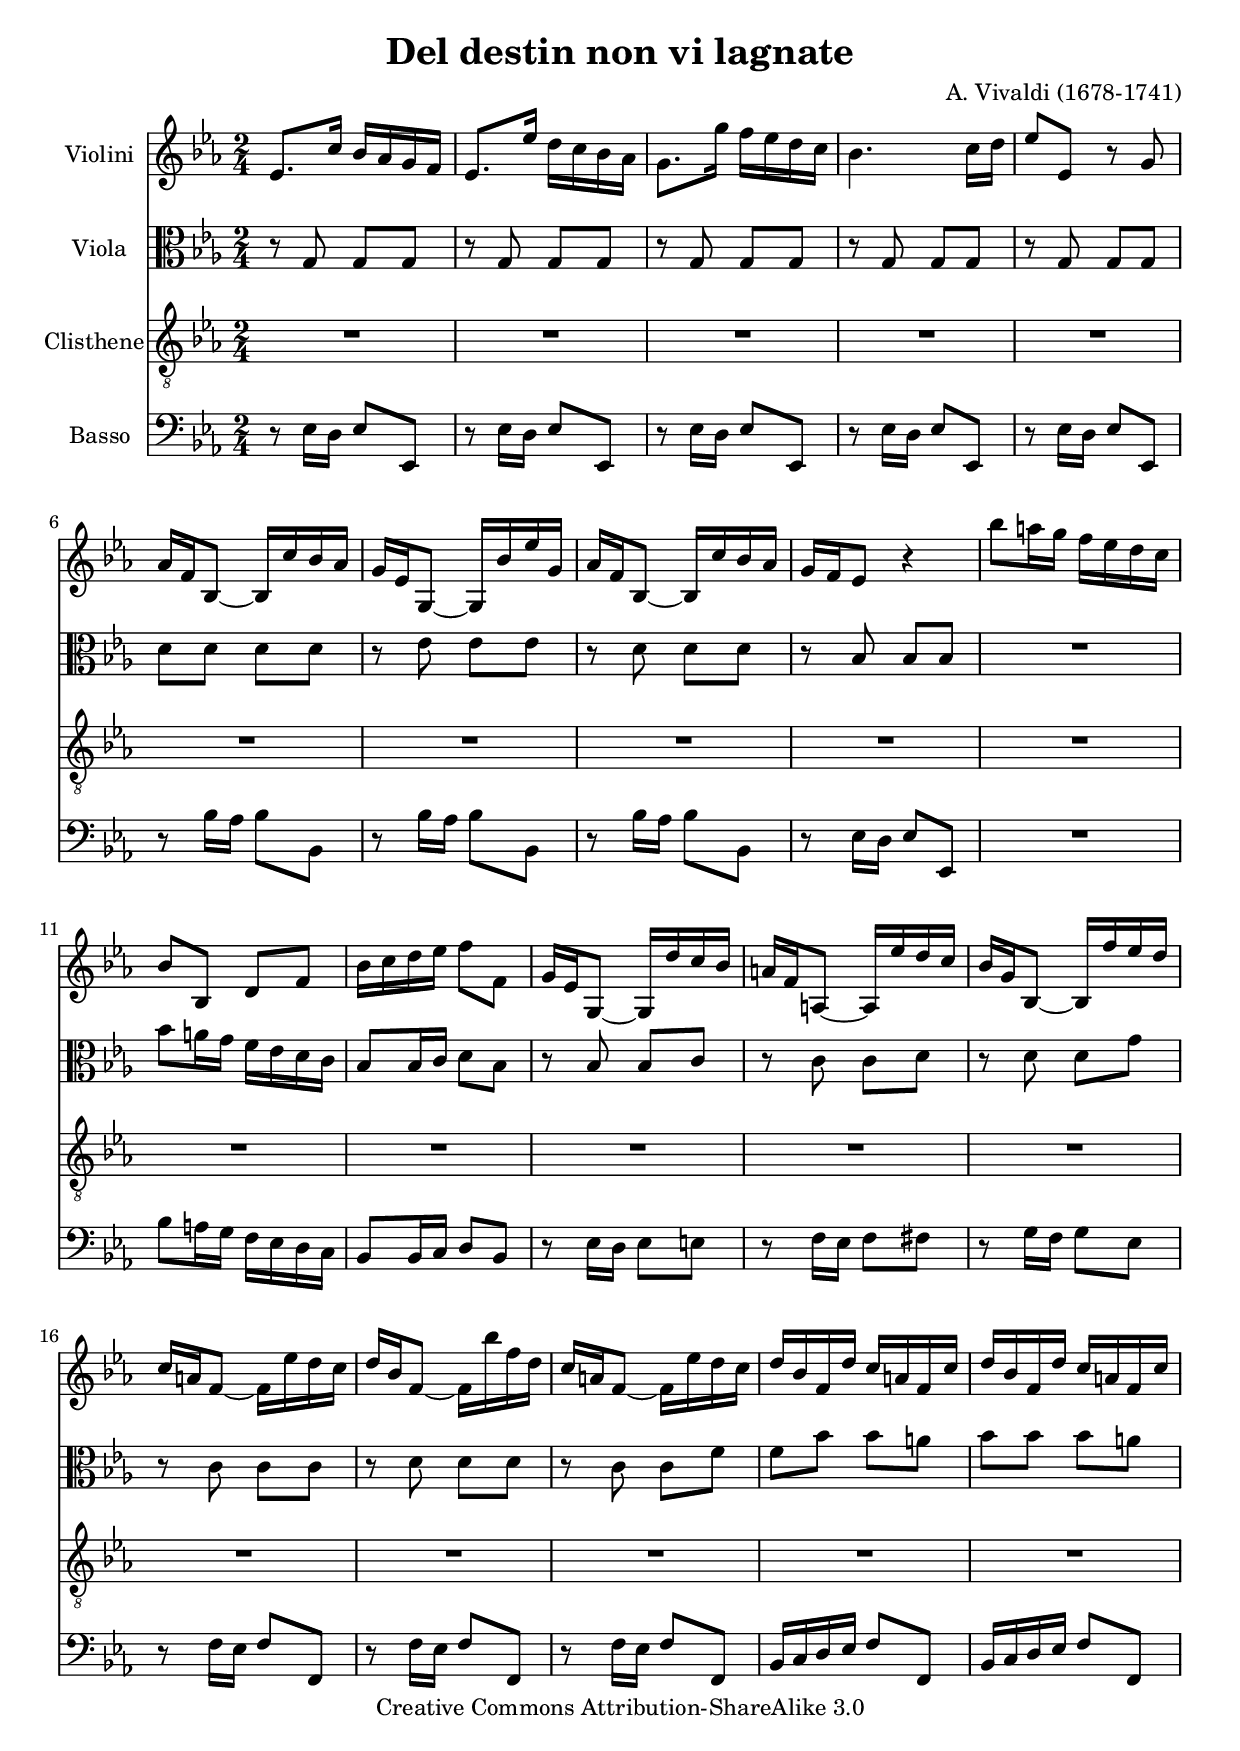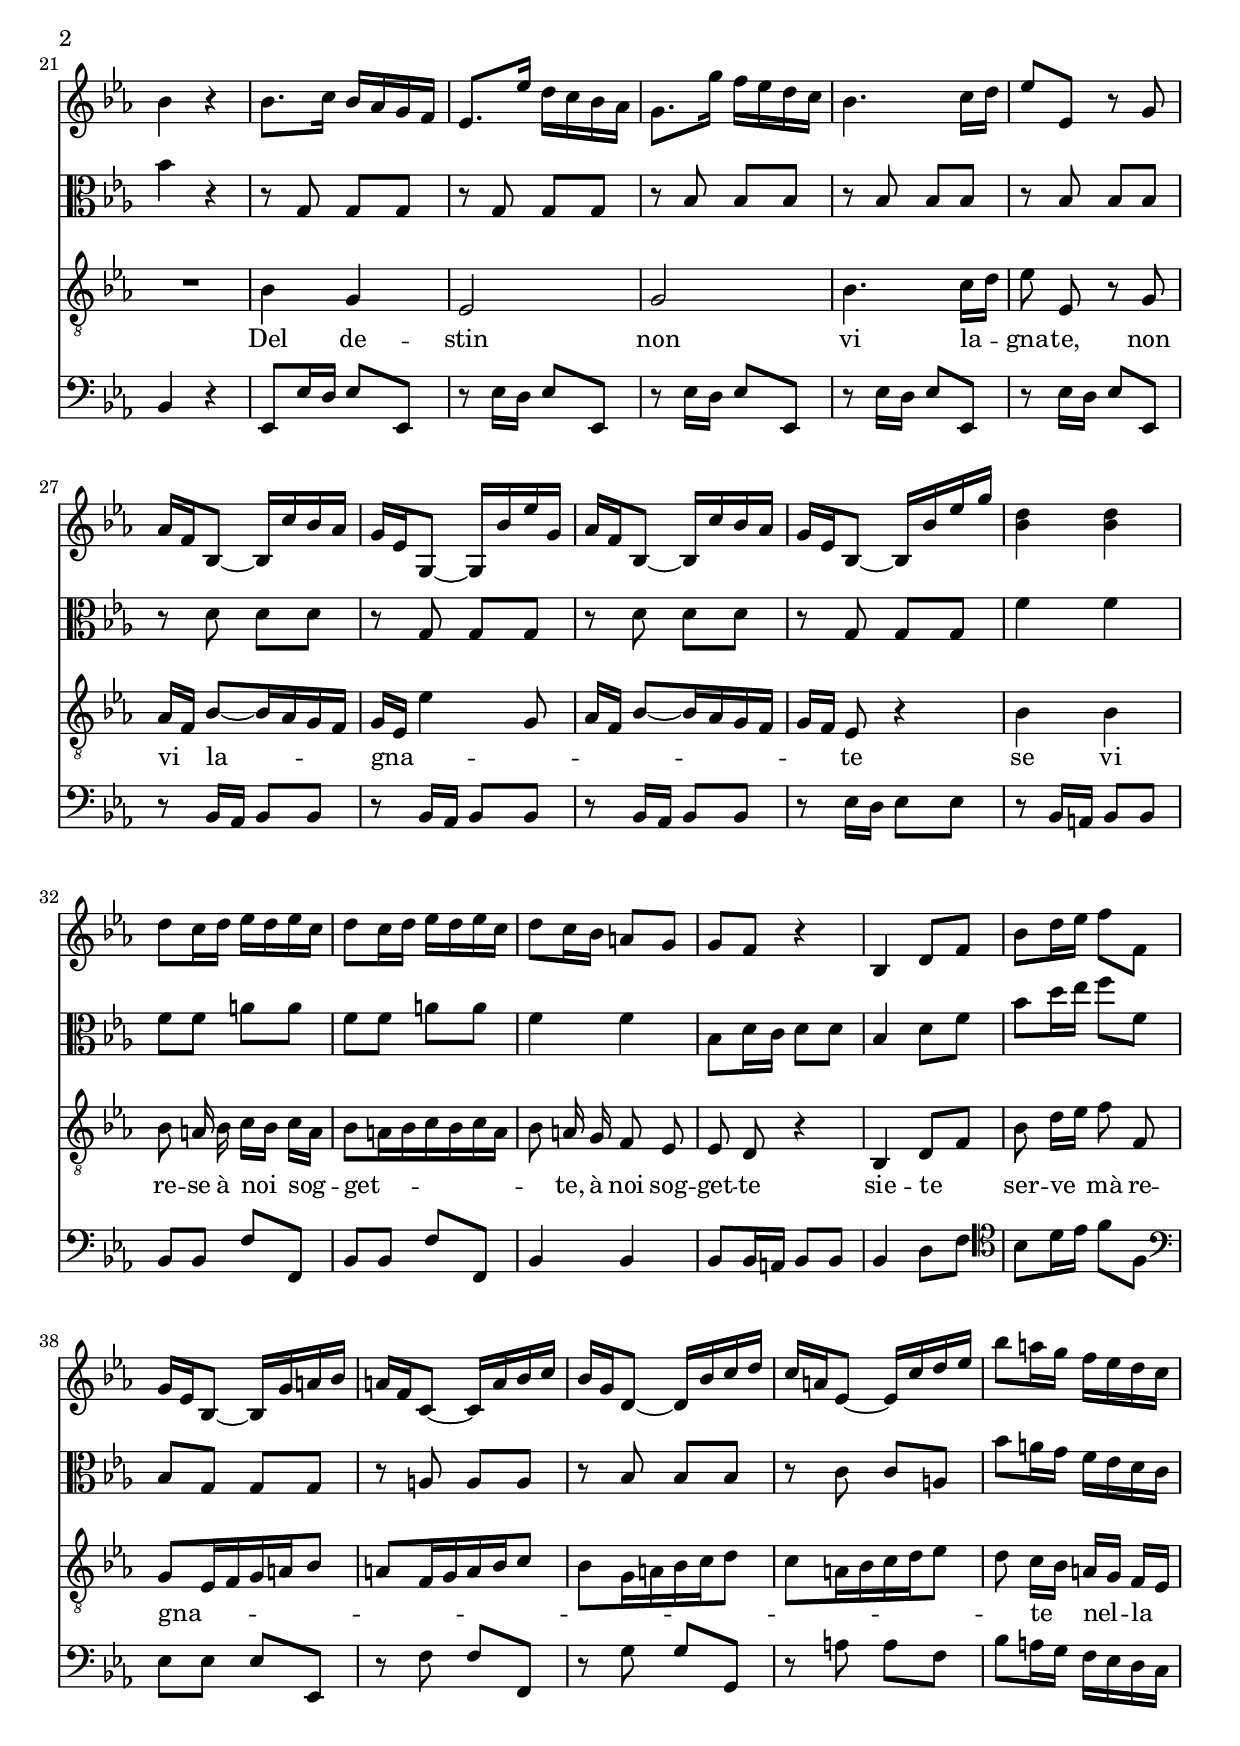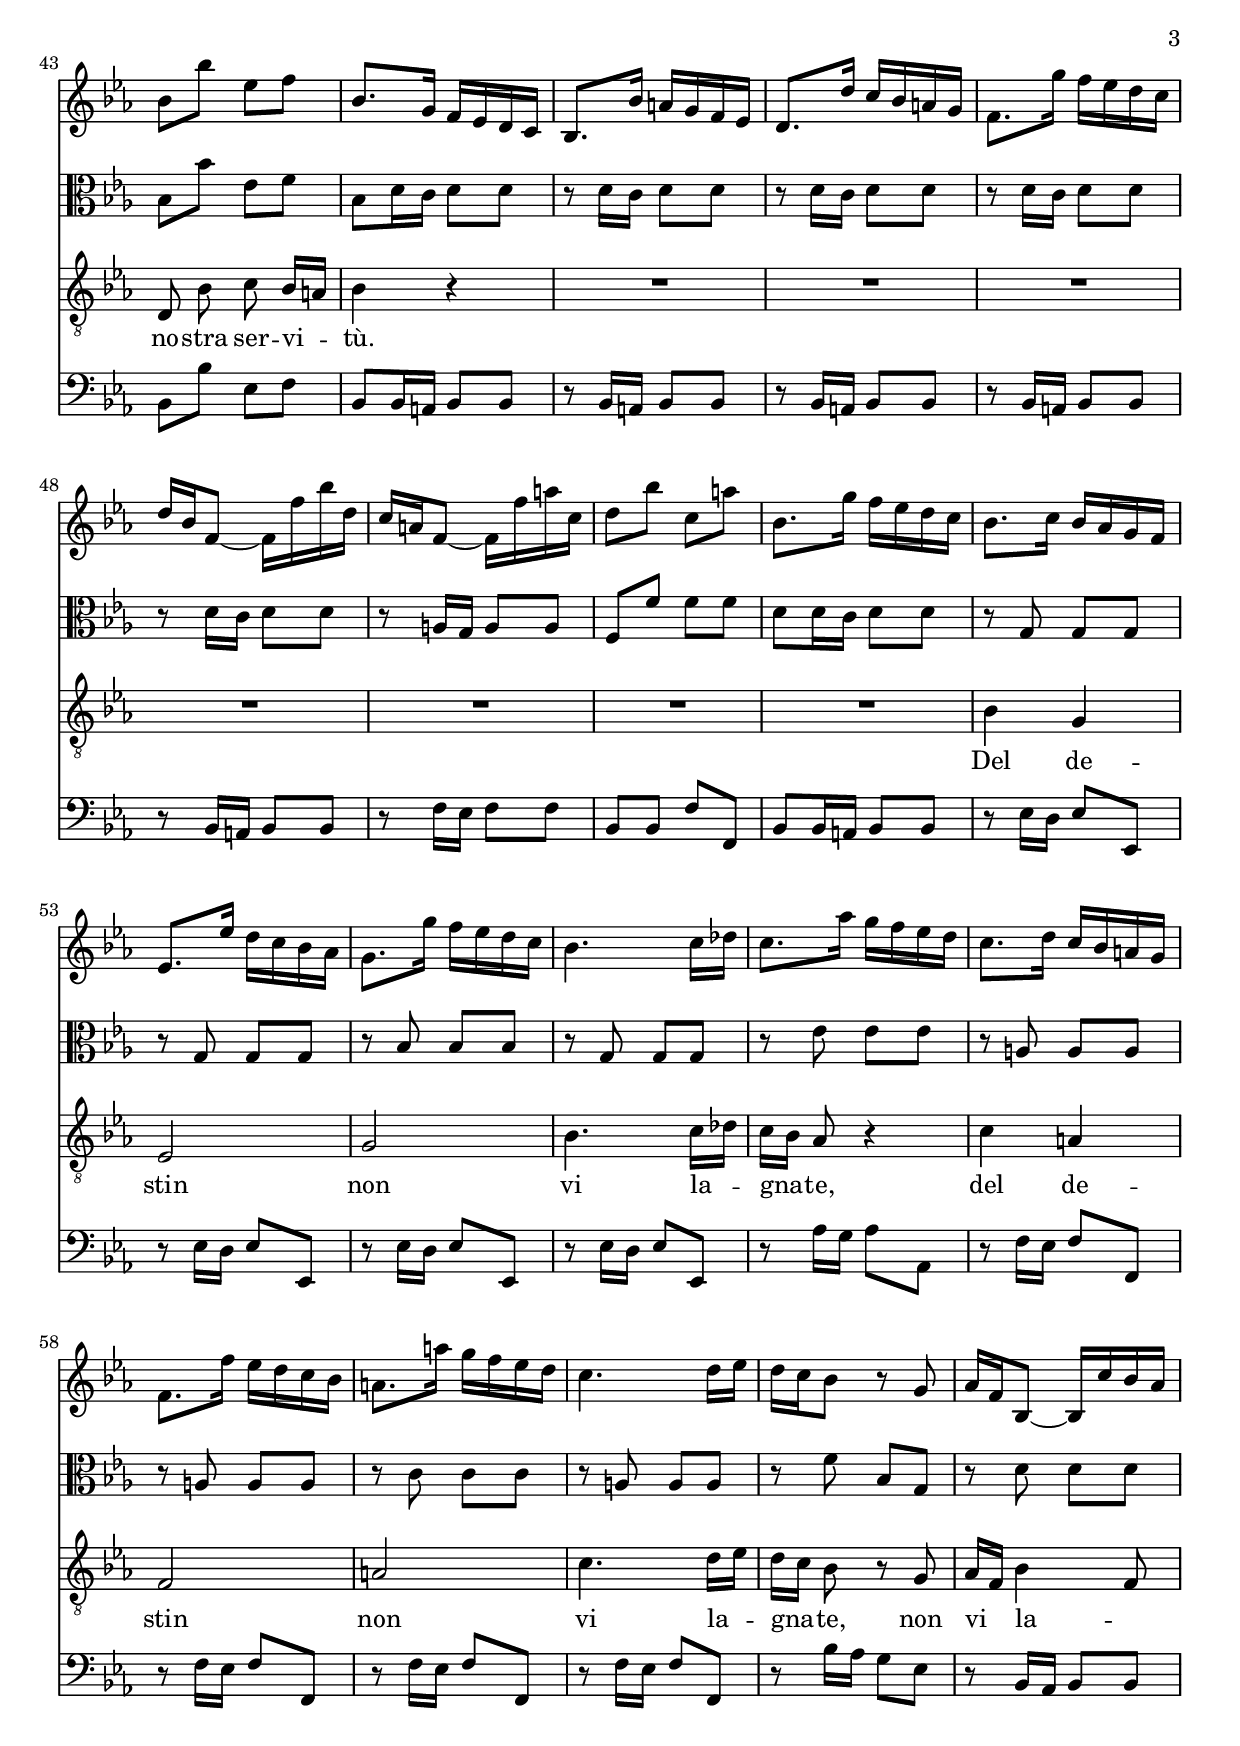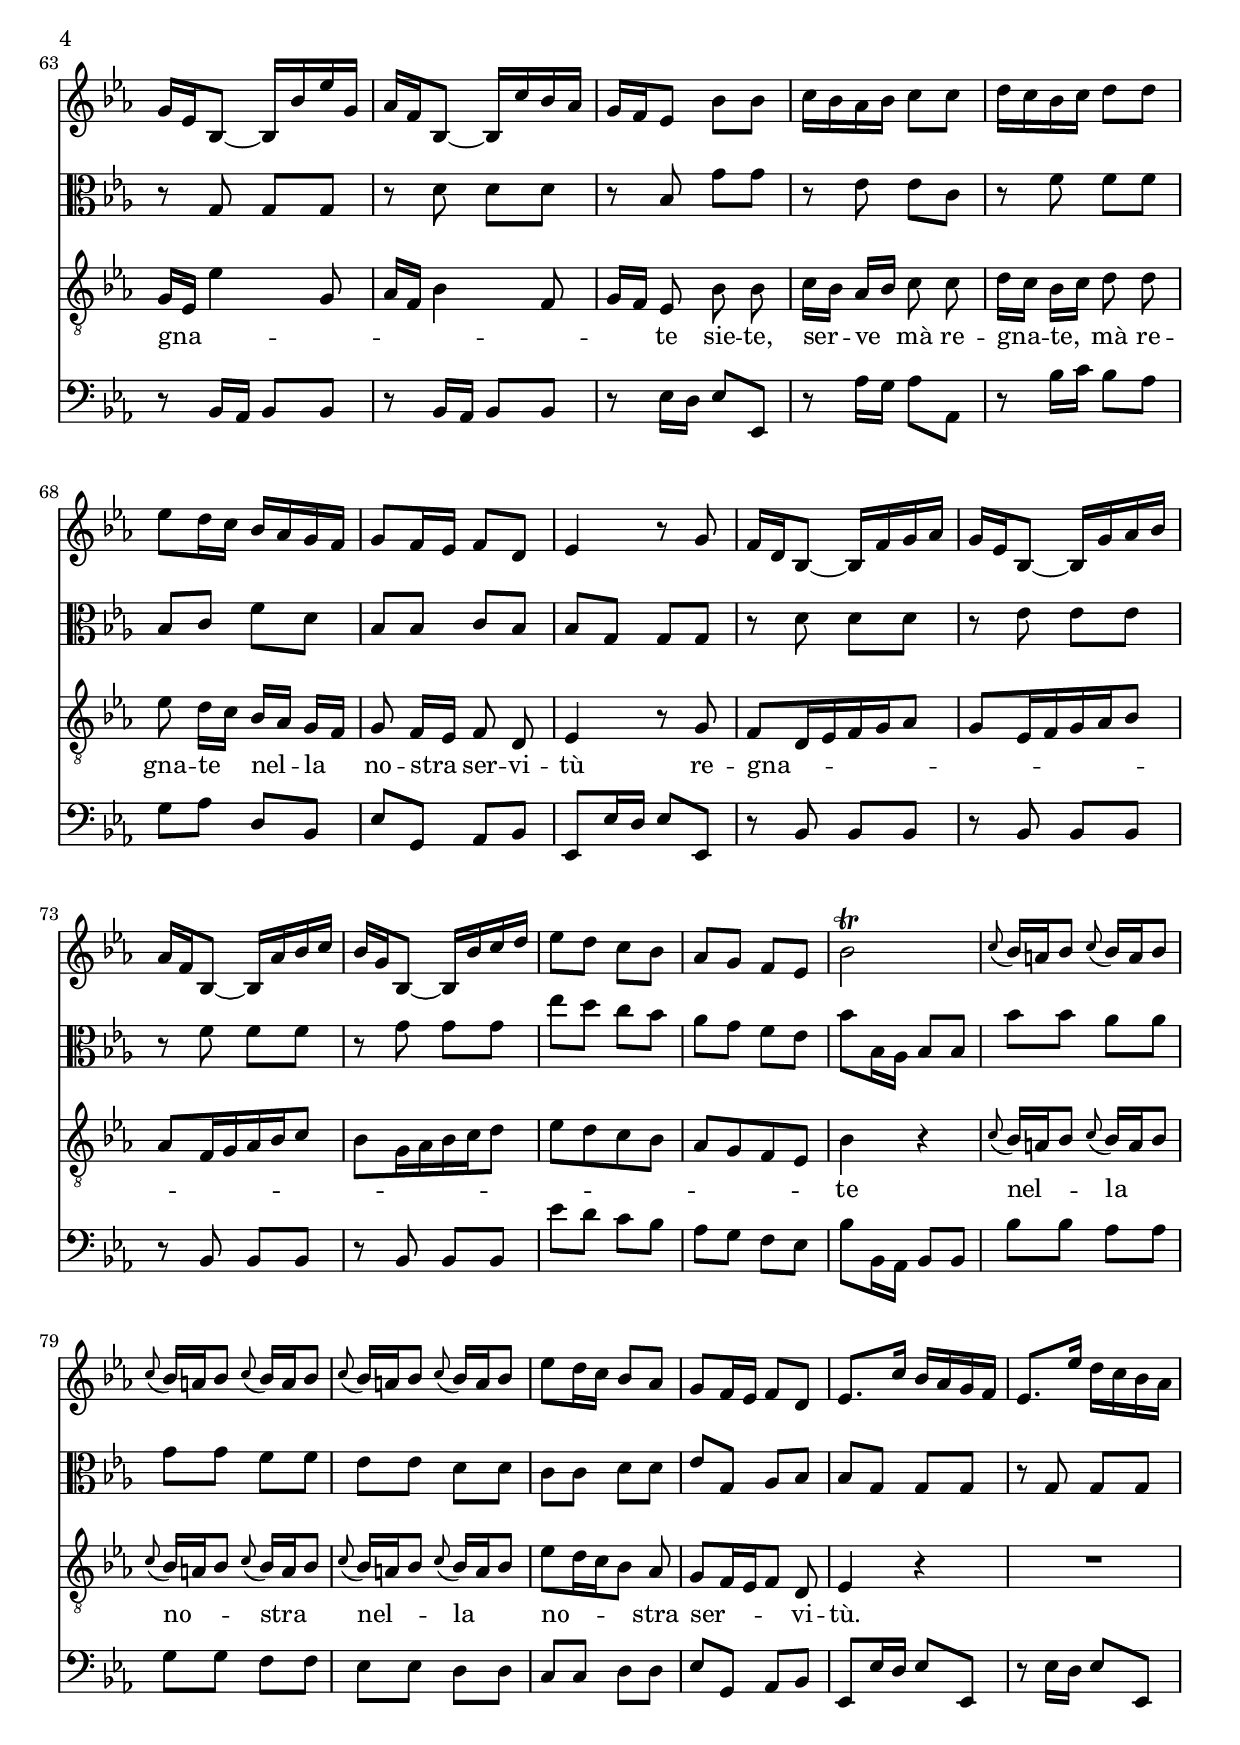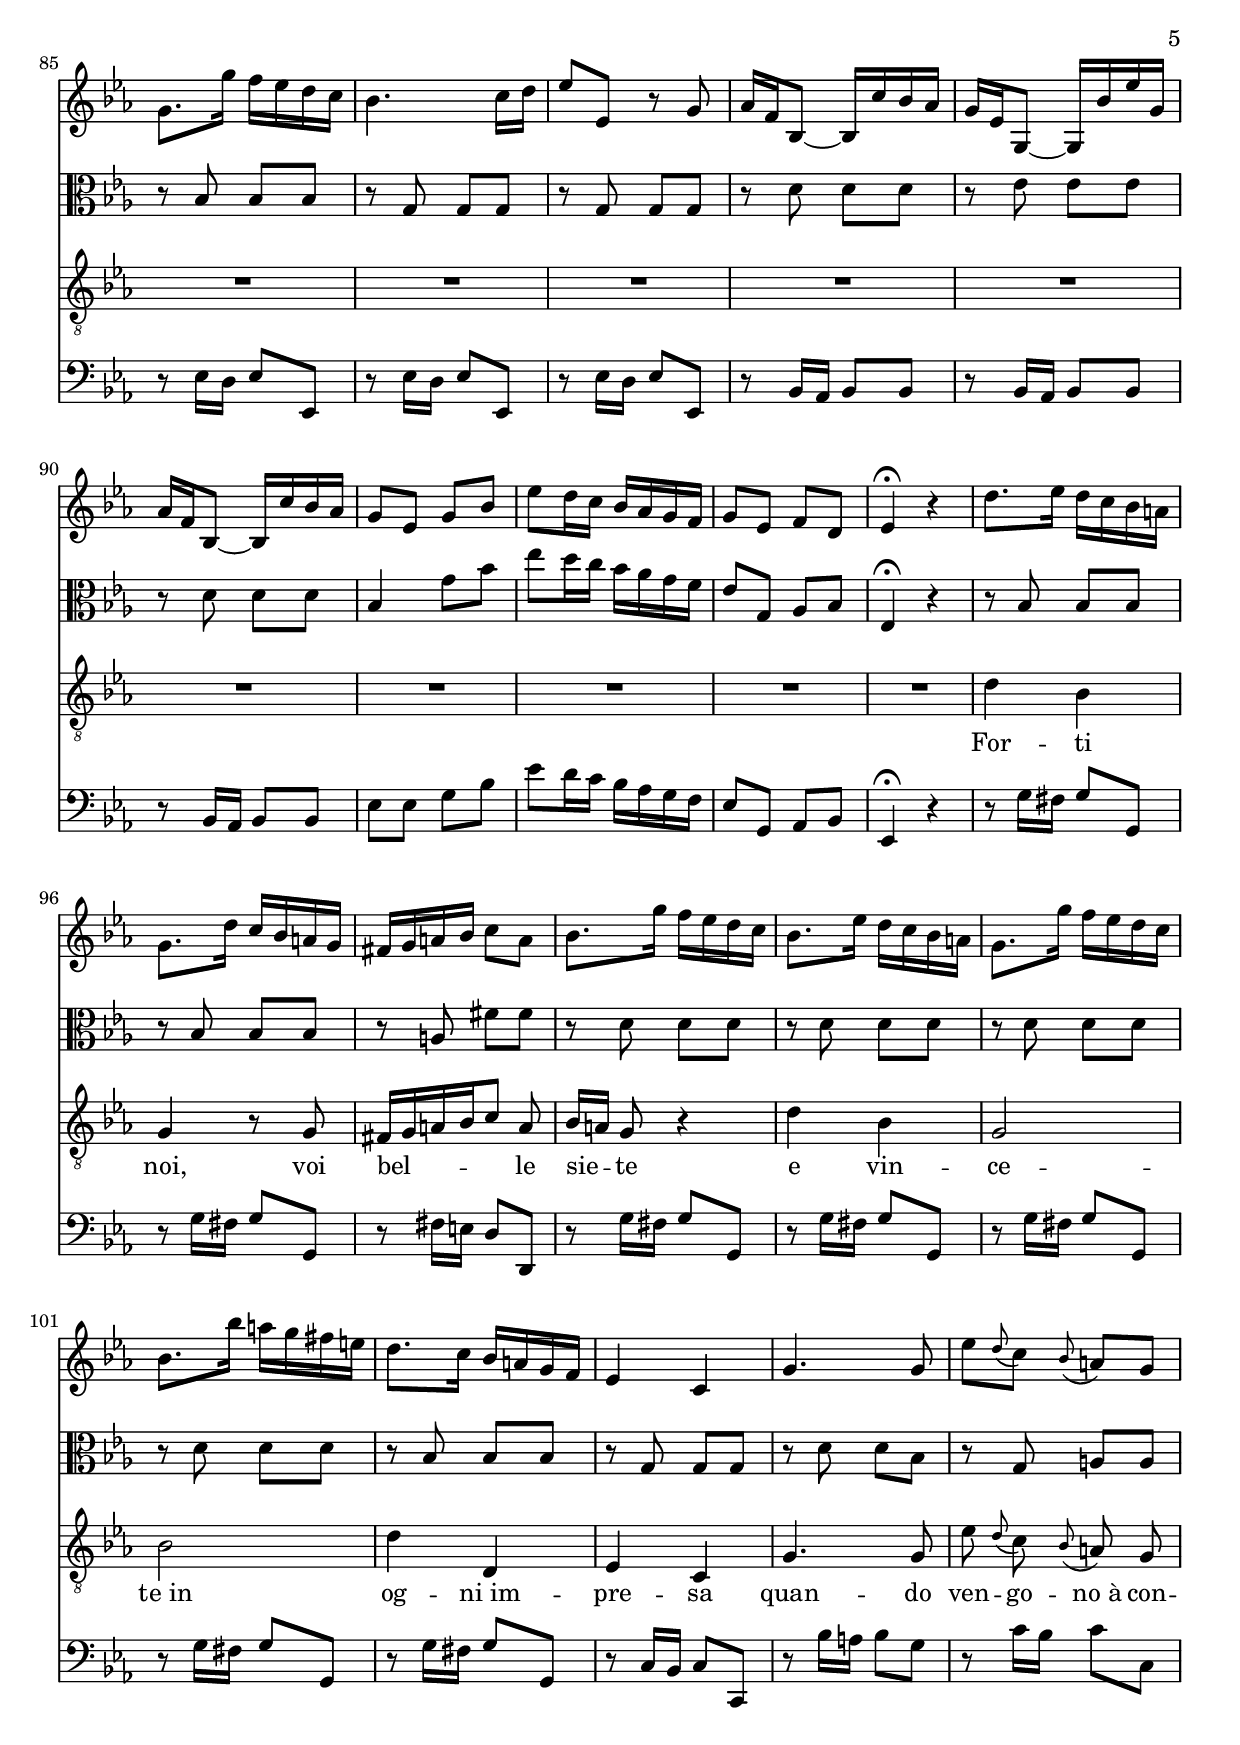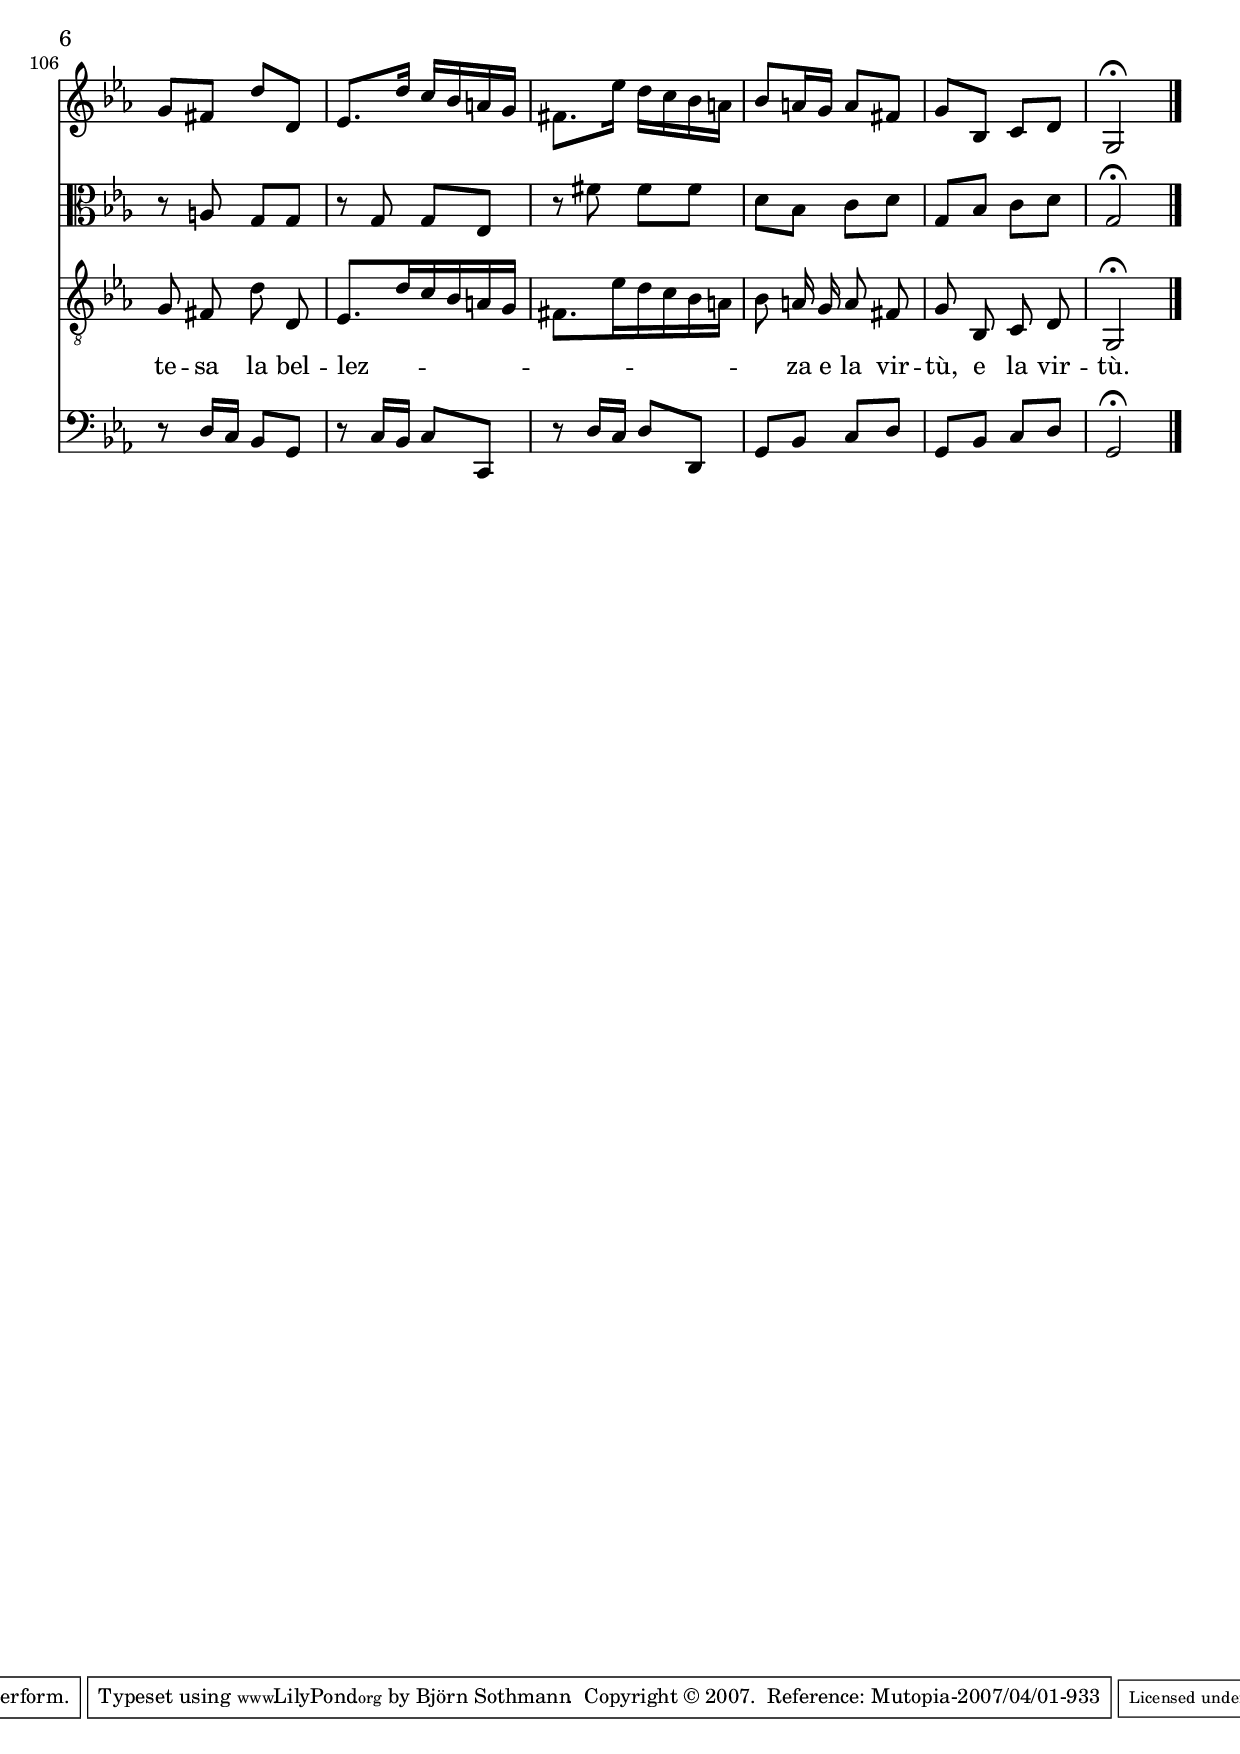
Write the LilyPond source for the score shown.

\version "2.10.7"

\header {
	title = "Del destin non vi lagnate"
	composer = "A. Vivaldi (1678-1741)"
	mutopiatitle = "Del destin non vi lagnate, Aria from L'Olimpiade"
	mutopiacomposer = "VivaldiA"
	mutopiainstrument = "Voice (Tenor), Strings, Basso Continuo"
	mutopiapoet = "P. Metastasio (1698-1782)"
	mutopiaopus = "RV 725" 
	date = "1734"
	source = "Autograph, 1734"
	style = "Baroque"
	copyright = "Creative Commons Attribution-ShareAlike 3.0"
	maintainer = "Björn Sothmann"
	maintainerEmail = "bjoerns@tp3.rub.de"
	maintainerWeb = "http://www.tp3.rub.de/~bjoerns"
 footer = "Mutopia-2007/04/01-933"
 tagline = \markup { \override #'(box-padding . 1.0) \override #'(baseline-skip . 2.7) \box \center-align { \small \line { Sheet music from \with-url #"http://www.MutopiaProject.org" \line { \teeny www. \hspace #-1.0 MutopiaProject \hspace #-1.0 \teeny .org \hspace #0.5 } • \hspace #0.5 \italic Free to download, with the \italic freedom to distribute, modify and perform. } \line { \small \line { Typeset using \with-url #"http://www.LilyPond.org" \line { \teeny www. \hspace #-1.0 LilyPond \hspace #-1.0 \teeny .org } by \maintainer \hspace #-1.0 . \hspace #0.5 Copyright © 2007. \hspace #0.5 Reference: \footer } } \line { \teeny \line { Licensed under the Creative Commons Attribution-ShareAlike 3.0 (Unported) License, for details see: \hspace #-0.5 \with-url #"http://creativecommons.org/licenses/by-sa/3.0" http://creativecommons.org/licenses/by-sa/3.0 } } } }
}

\include "deutsch.ly"

verse= \lyricmode {
Del de -- stin non vi la -- gna -- te, non vi la -- gna -- te se vi re -- se à noi sog -- get -- te, à noi sog -- get -- te sie -- te ser -- ve mà re -- gna -- te nel -- la no -- stra ser -- vi -- tù. Del de -- stin non vi la -- gna -- te, del de -- stin non vi la -- gna -- te, non vi la -- gna -- te sie -- te, ser -- ve mà re -- gna -- te, mà re -- gna -- te nel -- la no -- stra ser -- vi -- tù re -- gna -- te nel -- la no -- stra nel -- la no -- stra ser -- vi -- tù. For -- ti noi, voi bel -- le sie -- te e vin -- ce -- te_in og -- ni_im -- pre -- sa quan -- do ven -- go -- no_à con -- te -- sa la bel -- lez -- za e la vir -- tù, e la vir -- tù.
}
 

staffViolin = \new Staff  {
	\time 2/4
	\override Score.MetronomeMark #'stencil = ##f
	\tempo 4 = 90
	\set Staff.instrumentName="Violini"
	\set Staff.midiInstrument="violin"
	\key es \major
	\clef treble
	\relative c' {
		es8. c'16 b as g f |
		es8. es'16 d c b as |
		g8. g'16 f es d c |
		b4. c16 d |
		es8 es, r8 g |
		as16 f b,8~ b16 c' b as |
		g es g,8~ g16 b' es g, |
		as f b,8~ b16 c' b as |
		g f es8 r4 |
		b''8 a16 g f es d c |
		b8 b, d f |
		b16 c d es f8 f, |
		g16 es g,8~ g16 d'' c b |
		a f a,8~ a16 es'' d c |
		b g b,8~ b16 f'' es d |
		c a f8~ f16 es' d c |
		d b f8~ f16 b' f d |
		c a f8~ f16 es' d c |
		d b f d' c a f c' |
		d b f d' c a f c' |
		b4 r |
		b8. c16 b as g f |
		es8. es'16 d c b as |
		g8. g'16 f es d c |
		b4. c16 d |
		es8 es, r g |
		as16 f b,8~ b16 c' b as |
		g es g,8~ g16 b' es g, |
		as f b,8~ b16 c' b as |
		g es b8~ b16 b' es g |
		<b, d>4 <b d> |
		d8 c16 d es d es c |
		d8 c16 d es d es c |
		d8 c16 b a8 g |
		g f r4 |
		b, d8 f |
		b d16 es f8 f, |
		g16 es b8~ b16 g' a b |
		a f c8~ c16 a' b c |
		b g d8~ d16 b' c d |
		c a es8~ es16 c' d es |
		b'8 a16 g f es d c |
		b8 b' es, f |
		b,8. g16 f es d c |
		b8. b'16 a g f es |
		d8. d'16 c b a g |
		f8. g'16 f es d c |
		d b f8~ f16 f' b d, |
		c a f8~ f16 f' a c, |
		d8 b' c, a' |
		b,8. g'16 f es d c |
		b8. c16 b as g f |
		es8. es'16 d c b as |
		g8. g'16 f es d c |
		b4. c16 des |
		c8. as'16 g f es d |
		c8. d16 c b a g |
		f8. f'16 es d c b |
		a8. a'16 g f es d |
		c4. d16 es |
		d c b8 r g |
		as16 f b,8~ b16 c' b as |
		g es b8~ b16 b' es g, |
		as f b,8~ b16 c' b as |
		g f es8 b' b |
		c16 b as b c8 c |
		d16 c b c d8 d |
		es d16 c b as g f |
		g8 f16 es f8 d |
		es4 r8 g |
		f16 d b8~ b16 f' g as |
		g es b8~ b16 g' as b |
		as f b,8~ b16 as' b c |
		b g b,8~ b16 b' c d |
		es8 d c b |
		as g f es |
		b'2\trill |
		\appoggiatura c8 b16 a b8 \appoggiatura c b16 a b8 |
		\appoggiatura c8 b16 a b8 \appoggiatura c b16 a b8 |
		\appoggiatura c8 b16 a b8 \appoggiatura c b16 a b8 |
		es8 d16 c b8 as |
		g f16 es f8 d |
		es8. c'16 b as g f |
		es8. es'16 d c b as |
		g8. g'16 f es d c |
		b4. c16 d |
		es8 es, r g |
		as16 f b,8~ b16 c' b as |
		g es g,8~ g 16 b' es g, |
		as f b,8~ b16 c' b as |
		g8 es g b |
		es d16 c b as g f |
		g8 es f d |
		es4\fermata r |
		d'8. es16 d c b a |
		g8. d'16 c b a g |
		fis g a b c8 a |
		b8. g'16 f es d c |
		b8. es16 d c b a |
		g8. g'16 f es d c |
		b8. b'16 a g fis e |
		d8. c16 b a g f |
		es4 c |
		g'4. g8 |
		es' \appoggiatura d c \appoggiatura b a g |
		g fis d' d, |
		es8. d'16 c b a g |
		fis8. es'16 d c b a |
		b8 a16 g a8 fis |
		g b, c d |
		g,2 \fermata |
	\bar "|."
	}

}
staffViola = \new Staff  {
	\set Staff.instrumentName="Viola"
	\set Staff.midiInstrument="viola"
	\key es \major
	\clef alto
	\relative c' {
		r8 g  g g |
		r g g g |
		r g g g |
		r g g g |
		r g g g |
		d' d d d |
		r es es es |
		r d d d |
		r b b b |
		R2 |
		b'8 a16 g f es d c |
		b8 b16 c d8 b |
		r b b c |
		r c c d |
		r d d g |
		r c, c c |
		r d d d |
		r c c f |
		f b b a |
		b b b a |
		b4 r |
		r8 g, g g |
		r g g g |
		r b b b |
		r b b b |
		r b b b |
		r d d d |
		r g, g g |
		r d' d d |
		r g, g g |
		f'4 f |
		f8 f a a |
		f f a a |
		f4 f |
		b,8 d16 c d8 d |
		b4 d8 f |
		b8 d16 es f8 f, |
		b, g g g |
		r a a a |
		r b b b |
		r c c a |
		b' a16 g f es d c |
		b8 b' es, f |
		b, d16 c d8 d |
		r d16 c d8 d |
		r d16 c d8 d |
		r d16 c d8 d |
		r d16 c d8 d |
		r a16 g a8 a |
		f f' f f |
		d d16 c d8 d |
		r g, g g |
		r g g g |
		r b b b |
		r g g g |
		r es' es es |
		r a, a a |
		r a a a |
		r c c c |
		r a a a |
		r f' b, g |
		r d' d d |
		r g, g g |
		r d' d d |
		r b g' g |
		r es es c |
		r f f f |
		b, c f d |
		b b c b |
		b g g g |
		r d' d d |
		r es es es |
		r f f f |
		r g g g |
		es' d c b |
		as g f es |
		b' b,16 as b8 b |
		b' b as as |
		g g f f |
		es es d d |
		c c d d |
		es g, as b |
		b g g g |
		r g g g |
		r b b b |
		r g g g |
		r g g g |
		r d' d d |
		r es es es |
		r d d d |
		b4 g'8 b |
		es8 d16 c b as g f |
		es8 g, as b |
		es,4\fermata r |
		r8 b' b b |
		r b b b |
		r a fis' fis |
		r d d d |
		r d d d |
		r d d d |
		r d d d |
		r b b b |
		r g g g |
		r d' d b |
		r g a a |
		r a g g |
		r g g es |
		r fis' fis fis |
		d b c d |
		g, b c d |
		g,2\fermata |
	\bar "|."
	}

}
staffTenor = \new Staff  {
	\set Staff.instrumentName="Clisthene"
	\set Staff.midiInstrument="oboe"
	\key es \major
	\clef "G_8"
	\relative c' {
		\context Voice = "melodyTen" {
			\dynamicUp
			\autoBeamOff
		R2*21 |
		b4 g |
		es2 |
		g |
		b4. c16[ d] |
		es8 es, r g |
		as16[ f] b8~[ b16 as g f] |
		g16[\melisma es] es'4 g,8 |
		as16[ f] b8~[ b16 as g f] |
		g[ f]\melismaEnd es8 r4 |
		b'4 b |
		b8 a16 b c[ b] c[ a] |
		b8[\melisma a16 b c b c a] |
		b8\melismaEnd a16 g f8 es |
		es d r4 |
		b d8[ f] |
		b d16[ es] f8 f, |
		g[\melisma es16 f g a b8] |
		a[ f16 g a b c8] |
		b[ g16 a b c d8] |
		c8[ a16 b c d es8] |
		d\melismaEnd c16[ b] a[ g] f[ es] |
		d8 b' c b16[ a] |
		b4 r |
		R2*7 |
		b4 g |
		es2 |
		g |
		b4. c16[ des] |
		c[ b] as8 r4 |
		c a |
		f2 |
		a |
		c4. d16[ es] |
		d[ c] b8 r g |
		as16[ f] b4\melisma f8\melismaEnd |
		g16[\melisma es] es'4 g,8 |
		as16[ f] b4 f8 |
		g16[ f]\melismaEnd es8 b' b |
		c16[ b] as[ b] c8 c |
		d16[ c] b[ c] d8 d |
		es d16[ c] b[ as] g[ f] |
		g8 f16[ es] f8 d |
		es4 r8 g |
		f[\melisma d16 es f g as8] |
		g[ es16 f g as b8] |
		as[ f16 g as b c8] |
		b[ g16 as b c d8] |
		es[ d c b] |
		as[ g f es]\melismaEnd |
		b'4 r |
		\appoggiatura c8 b16[ a b8] \appoggiatura c b16[ a b8] |
		\appoggiatura c8 b16[ a b8] \appoggiatura c b16[ a b8] |
		\appoggiatura c8 b16[ a b8] \appoggiatura c b16[ a b8] |
		es8[ d16 c b8] as |
		g[ f16 es f8] d |
		es4 r |
		R2*11 |
		d'4 b |
		g r8 g |
		fis16[ g a b c8] a |
		b16[ a] g8 r4 |
		d' b |
		g2 |
		b |
		d4 d, |
		es c |
		g'4. g8 |
		es'8 \appoggiatura d c \appoggiatura b a g |
		g fis d' d, |
		es8.[\melisma d'16 c b a g] |
		fis8.[ es'16 d c b a] |
		b8\melismaEnd a16 g a8 fis |
		g b, c d |
		g,2\fermata |
		}

	\bar "|."
	}

}
staffCello = \new Staff  {
	\set Staff.instrumentName="Basso"
	\set Staff.midiInstrument="harpsichord"
	\key es \major
	\clef bass
	\relative c {
		r8 es16 d es8 es, |
		r es'16 d es8 es, |
		r es'16 d es8 es, |
		r es'16 d es8 es, |
		r es'16 d es8 es, |
		r b''16 as b8 b, |
		r b'16 as b8 b, |
		r b'16 as b8 b, |
		r es16 d es8 es, |
		R2 |
		b''8 a16 g f es d c |
		b8 b16 c d8 b |
		r es16 d es8 e |
		r f16 es f8 fis |
		r g16 f g8 es |
		r f16 es f8 f, |
		r f'16 es f8 f, |
		r f'16 es f8 f, |
		b16 c d es f8 f, |
		b16 c d es f8 f, |
		b4 r |
		es,8 es'16 d es8 es, |
		r es'16 d es8 es, |
		r es'16 d es8 es, |
		r es'16 d es8 es, |
		r es'16 d es8 es, |
		r b'16 as b8 b |
		r b16 as b8 b |
		r b16 as b8 b |
		r es16 d es8 es |
		r b16 a b8 b |
		b b f' f, |
		b b f' f, |
		b4 b4 |
		b8 b16 a b8 b |
		b4 d8 f |
		\clef tenor b d16 es f8 f, |
		\clef bass es es es es ,|
		r f' f f, |
		r g' g g, |
		r a' a f |
		b a16 g f es d c |
		b8 b' es, f |
		b, b16 a b8 b |
		r b16 a b8 b |
		r b16 a b8 b |
		r b16 a b8 b |
		r b16 a b8 b |
		r f'16 es f8 f |
		b, b f' f, |
		b b16 a b8 b |
		r es16 d es8 es, |
		r es'16 d es8 es, |
		r es'16 d es8 es, |
		r es'16 d es8 es, |
		r as'16 g as8 as, |
		r f'16 es f8 f, |
		r f'16 es f8 f, |
		r f'16 es f8 f, |
		r f'16 es f8 f, |
		r b'16 as g8 es |
		r b16 as b8 b |
		r b16 as b8 b |
		r b16 as b8 b |
		r es16 d es8 es, |
		r as'16 g as8 as, |
		r b'16 c b8 as |
		g as d, b |
		es g, as b |
		es, es'16 d es8 es, |
		r b' b b |
		r b b b |
		r b b b |
		r b b b |
		es' d c b |
		as g f es |
		b' b,16 as b8 b |
		b' b as as |
		g g f f |
		es es d d |
		c c d d |
		es g, as b |
		es, es'16 d es8 es, |
		r es'16 d es8 es, |
		r es'16 d es8 es, |
		r es'16 d es8 es, |
		r es'16 d es8 es, |
		r b'16 as b8 b |
		r b16 as b8 b |
		r b16 as b8 b |
		es es g b |
		es d16 c b as g f |
		es8 g, as b |
		es,4\fermata r |
		r8 g'16 fis g8 g, |
		r g'16 fis g8 g, |
		r fis'16 e d8 d, |
		r g'16 fis g8 g, |
		r g'16 fis g8 g, |
		r g'16 fis g8 g, |
		r g'16 fis g8 g, |
		r g'16 fis g8 g, |
		r c16 b c8 c, |
		r b''16 a b8 g |
		r c16 b c8 c, |
		r8 d16 c b8 g |
		r c16 b c8 c, |
		r d'16 c d8 d, |
		g b c d |
		g, b c d |
		g,2\fermata |
	\bar "|."
	}

}


\score {
	<<
		\staffViolin
		\staffViola
		\staffTenor
		\context Lyrics = "lmelodyTen" \lyricmode  { \lyricsto "melodyTen" \verse }
		
		\staffCello
	>>
	
	\midi {
	}

	\layout  {
	}
}

\paper {
}

